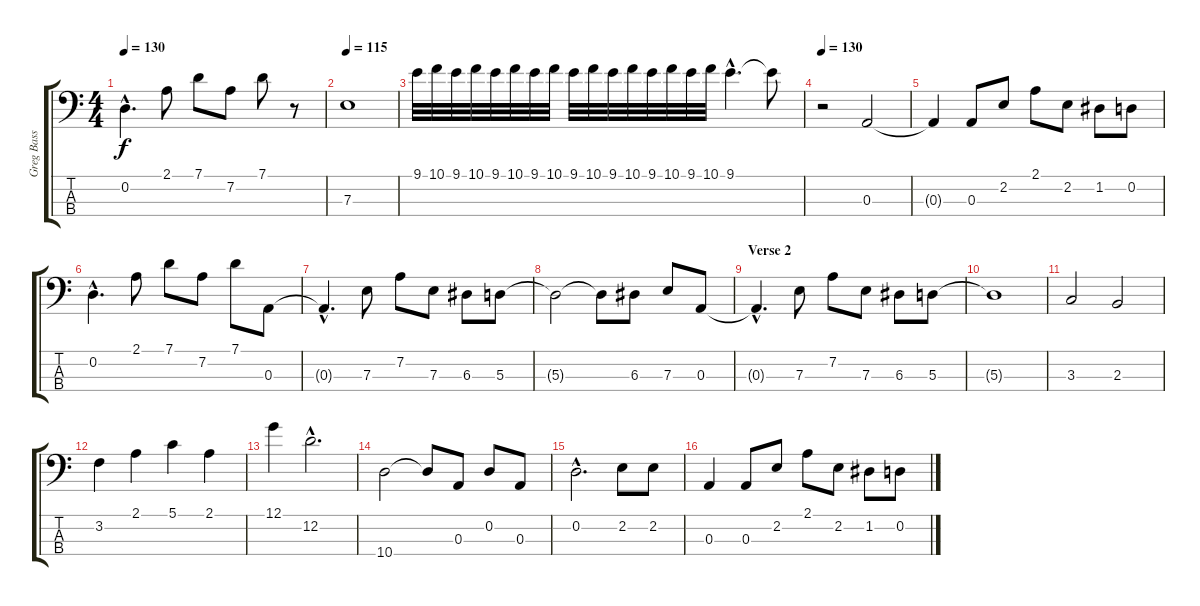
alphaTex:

\track ("Greg Bass" "Greg Bass") {instrument electricbassfinger}
\staff {score tabs}
\tuning (G2 D2 A1 E1) {hide}
\ts (4 4)
\tempo 130
\clef f4
\ks c
0.2{hac}.4{d dy f} 2.1.8 7.1.8 7.2.8 7.1.8 r.8 |
\tempo 115
7.3.1 |
9.1.32 10.1.32 9.1.32 10.1.32 9.1.32 10.1.32 9.1.32 10.1.32 9.1.32 10.1.32 9.1.32 10.1.32 9.1.32 10.1.32 9.1.32 10.1.32 9.1{hac}.4{d} 9.1{t}.8 |
\tempo 130
r.2 0.3.2 |
0.3{t}.4 0.3.8 2.2.8 2.1.8 2.2.8 1.2.8 0.2.8 |
0.2{hac}.4{d} 2.1.8 7.1.8 7.2.8 7.1.8 0.3.8 |
0.3{hac t}.4{d} 7.3.8 7.2.8 7.3.8 6.3.8 5.3.8 |
5.3{t}.2 5.3{t}.8 6.3.8 7.3.8 0.3.8 |
\section ("" "Verse 2")
0.3{hac t}.4{d} 7.3.8 7.2.8 7.3.8 6.3.8 5.3.8 |
5.3{t}.1 |
3.3.2 2.3.2 |
3.2.4 2.1.4 5.1.4 2.1.4 |
12.1.4 12.2{hac}.2{d} |
10.4.2 10.4{t}.8 0.3.8 0.2.8 0.3.8 |
0.2{hac}.2{d} 2.2.8 2.2.8 |
0.3.4 0.3.8 2.2.8 2.1.8 2.2.8 1.2.8 0.2.8
